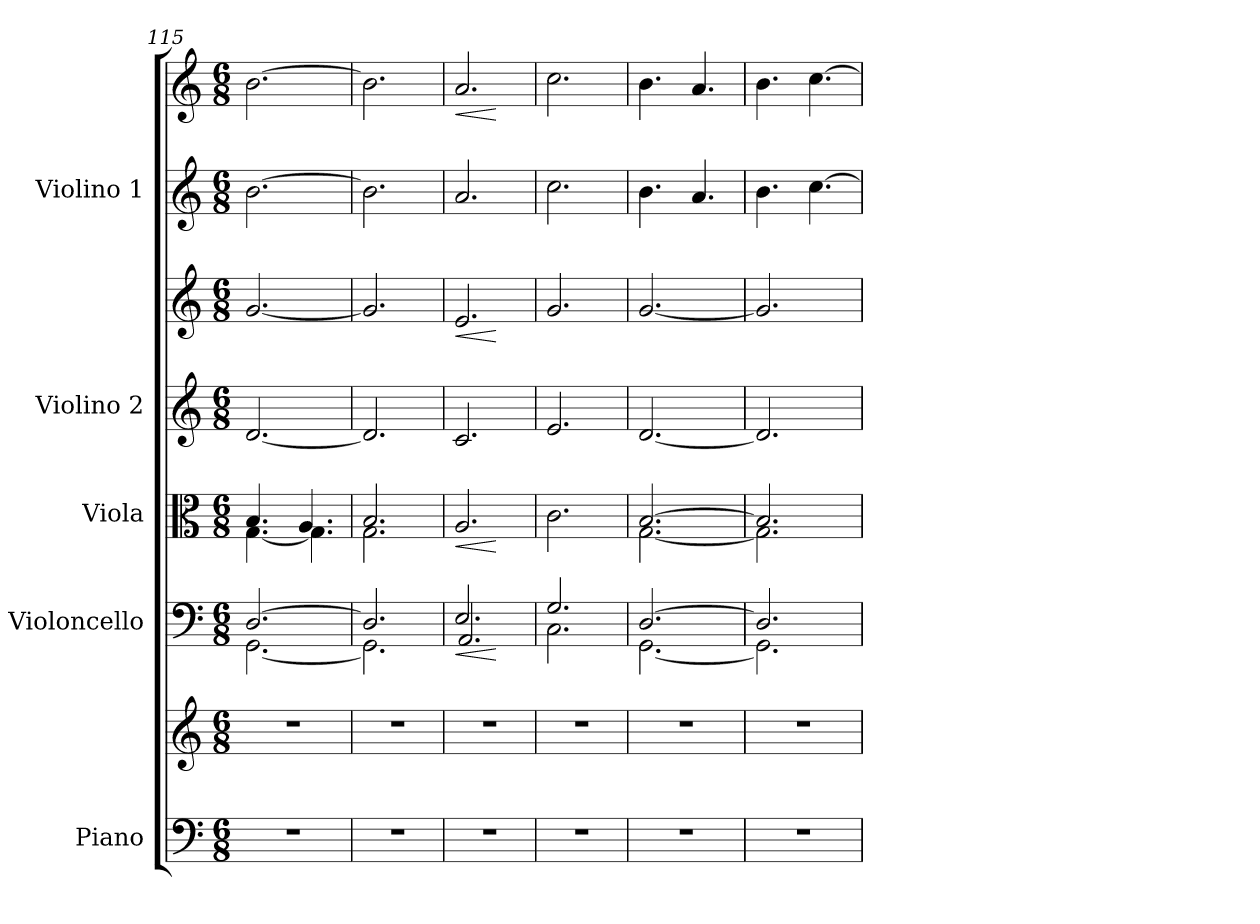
**kern	**kern	**kern	**dynam	**kern	**dynam	**kern	**kern	**dynam	**kern	**kern	**dynam
*part5	*part5	*part4	*part4	*part3	*part3	*part2	*part2	*part2	*part1	*part1	*part1
*staff8	*staff7	*staff6	*staff6	*staff5	*staff5	*staff4	*staff3	*staff3/4	*staff2	*staff1	*staff1/2
*I"Piano	*	*I"Violoncello	*	*I"Viola	*	*I"Violino 2	*	*	*I"Violino 1	*	*
*I'P-no	*	*I'V-c.	*	*I'V-la	*	*I'V-no 2	*	*	*I'V-no 1	*	*
*clefF4	*clefG2	*clefF4	*	*clefC3	*	*clefG2	*clefG2	*	*clefG2	*clefG2	*
*k[]	*k[]	*k[]	*	*k[]	*	*k[]	*k[]	*	*k[]	*k[]	*
*M6/8	*M6/8	*M6/8	*	*M6/8	*	*M6/8	*M6/8	*	*M6/8	*M6/8	*
=115	=115	=115	=115	=115	=115	=115	=115	=115	=115	=115	=115
*	*	*^	*	*^	*	*	*	*	*	*	*
2.r	2.r	[2.D/	[2.GG\	.	4.B/	[4.G\	.	[2.d/	[2.g/	.	[2.b\	[2.b\	.
.	.	.	.	.	4.A/	4.G\]	.	.	.	.	.	.	.
=116	=116	=116	=116	=116	=116	=116	=116	=116	=116	=116	=116	=116	=116
2.r	2.r	2.D/]	2.GG\]	.	2.B/	2.G\	.	2.d/]	2.g/]	.	2.b\]	2.b\]	.
=117	=117	=117	=117	=117	=117	=117	=117	=117	=117	=117	=117	=117	=117
!	!	!	!	!LO:HP:b	!	!	!LO:HP:b	!	!	!LO:HP:b	!	!	!LO:HP:b
*	*	*	*	*	*v	*v	*	*	*	*	*	*	*
2.r	2.r	2.E/	2.AA/	<	2.A/	<	2.c/	2.e/	<	2.a/	2.a/	<
*	*	*v	*v	*	*	*	*	*	*	*	*	*
.	.	.	[	.	[	.	.	[	.	.	[
=118	=118	=118	=118	=118	=118	=118	=118	=118	=118	=118	=118
*	*	*^	*	*	*	*	*	*	*	*	*
2.r	2.r	2.G/	2.C\	.	2.c\	.	2.e/	2.g/	.	2.cc\	2.cc\	.
!!LO:PB:g=z
=119	=119	=119	=119	=119	=119	=119	=119	=119	=119	=119	=119	=119
*	*	*	*	*	*^	*	*	*	*	*	*	*
2.r	2.r	[2.D/	[2.GG\	.	[2.B/	[2.G\	.	[2.d/	[2.g/	.	4.b\	4.b\	.
.	.	.	.	.	.	.	.	.	.	.	4.a/	4.a/	.
=120	=120	=120	=120	=120	=120	=120	=120	=120	=120	=120	=120	=120	=120
2.r	2.r	2.D/]	2.GG\]	.	2.B/]	2.G\]	.	2.d/]	2.g/]	.	4.b\	4.b\	.
.	.	.	.	.	.	.	.	.	.	.	[4.cc\	[4.cc\	.
*	*	*v	*v	*	*	*	*	*	*	*	*	*	*
*	*	*	*	*v	*v	*	*	*	*	*	*	*
=	=	=	=	=	=	=	=	=	=	=	=
*-	*-	*-	*-	*-	*-	*-	*-	*-	*-	*-	*-
